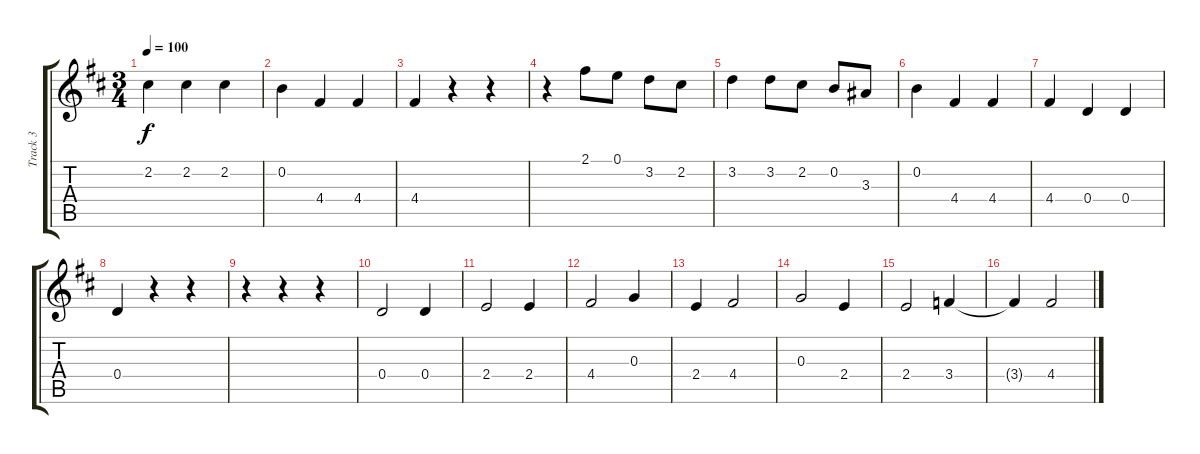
\track ("Track 3" "Track 3") {instrument acousticguitarnylon}
\staff {score tabs}
\tuning (E4 B3 G3 D3 A2 E2) {hide}
\ts (3 4)
\tempo 100
\clef g2
\ks bminor
2.2.4{dy f} 2.2.4 2.2.4 |
0.2.4 4.4.4 4.4.4 |
4.4.4 r.4 r.4 |
r.4 2.1.8 0.1.8 3.2.8 2.2.8 |
3.2.4 3.2.8 2.2.8 0.2.8 3.3.8 |
0.2.4 4.4.4 4.4.4 |
4.4.4 0.4.4 0.4.4 |
0.4.4 r.4 r.4 |
r.4 r.4 r.4 |
0.4.2 0.4.4 |
2.4.2 2.4.4 |
4.4.2 0.3.4 |
2.4.4 4.4.2 |
0.3.2 2.4.4 |
2.4.2 3.4.4 |
3.4{t}.4 4.4.2
